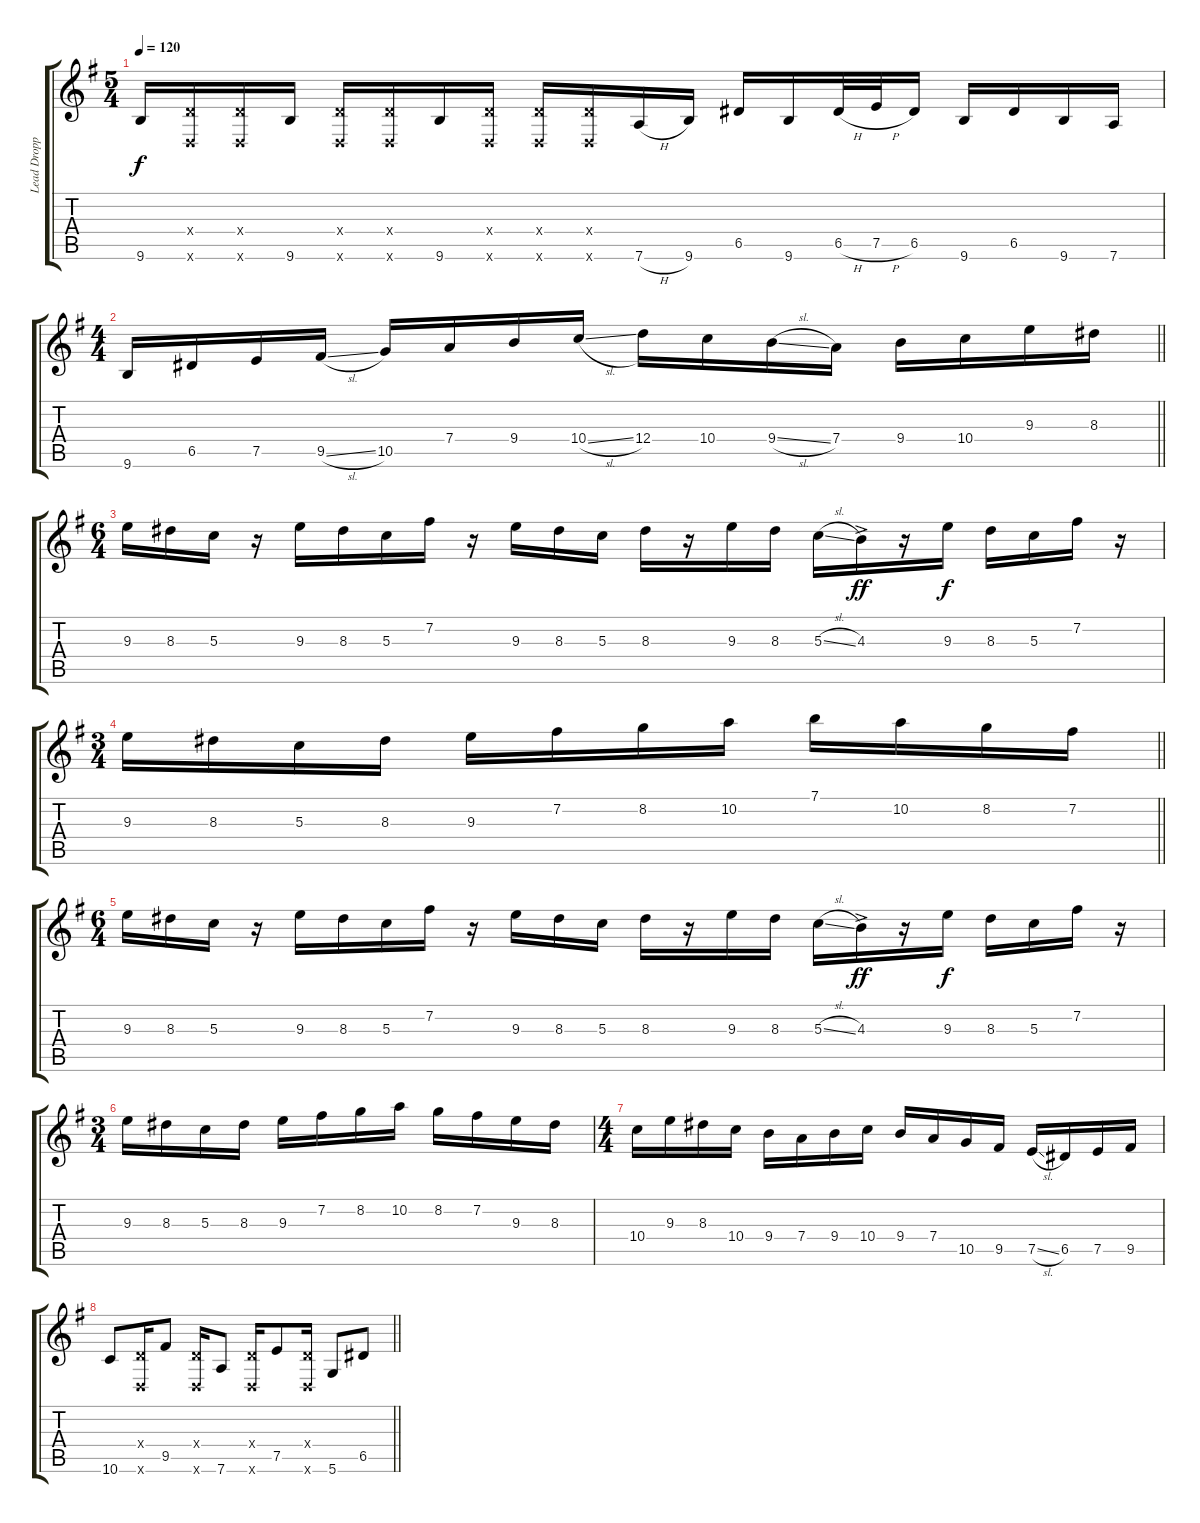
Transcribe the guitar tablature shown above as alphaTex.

\track ("Lead Dropped D " "Lead Dropp") {instrument distortionguitar}
\staff {score tabs}
\tuning (E4 B3 G3 D3 A2 D2) {hide}
\ts (5 4)
\tempo 120
\clef g2
\ks eminor
9.6.16{dy f} (0.4{x} 0.6{x}).16 (0.4{x} 0.6{x}).16 9.6.16 (0.4{x} 0.6{x}).16 (0.4{x} 0.6{x}).16 9.6.16 (0.4{x} 0.6{x}).16 (0.4{x} 0.6{x}).16 (0.4{x} 0.6{x}).16 7.6{h}.16 9.6.16 6.5.16 9.6.16 6.5{h}.32 7.5{h}.32 6.5.16 9.6.16 6.5.16 9.6.16 7.6.16 |
\ts (4 4)
\barLineRight lightlight
9.6.16 6.5.16 7.5.16 9.5{sl}.16 10.5.16 7.4.16 9.4.16 10.4{sl}.16 12.4.16 10.4.16 9.4{sl}.16 7.4.16 9.4.16 10.4.16 9.3.16 8.3.16 |
\ts (6 4)
\section ("" "")
9.3.16 8.3.16 5.3.16 r.16 9.3.16 8.3.16 5.3.16 7.2.16 r.16 9.3.16 8.3.16 5.3.16 8.3.16 r.16 9.3.16 8.3.16 5.3{sl}.16 4.3{ac}.16{dy ff} r.16 9.3.16{dy f} 8.3.16 5.3.16 7.2.16 r.16 |
\ts (3 4)
\barLineRight lightlight
9.3.16 8.3.16 5.3.16 8.3.16 9.3.16 7.2.16 8.2.16 10.2.16 7.1.16 10.2.16 8.2.16 7.2.16 |
\ts (6 4)
9.3.16 8.3.16 5.3.16 r.16 9.3.16 8.3.16 5.3.16 7.2.16 r.16 9.3.16 8.3.16 5.3.16 8.3.16 r.16 9.3.16 8.3.16 5.3{sl}.16 4.3{ac}.16{dy ff} r.16 9.3.16{dy f} 8.3.16 5.3.16 7.2.16 r.16 |
\ts (3 4)
9.3.16 8.3.16 5.3.16 8.3.16 9.3.16 7.2.16 8.2.16 10.2.16 8.2.16 7.2.16 9.3.16 8.3.16 |
\ts (4 4)
10.4.16 9.3.16 8.3.16 10.4.16 9.4.16 7.4.16 9.4.16 10.4.16 9.4.16 7.4.16 10.5.16 9.5.16 7.5{sl}.16 6.5.16 7.5.16 9.5.16 |
\barLineRight lightlight
10.6.8 (0.4{x} 0.6{x}).16 9.5.8 (0.4{x} 0.6{x}).16 7.6.8 (0.4{x} 0.6{x}).16 7.5.8 (0.4{x} 0.6{x}).16 5.6.8 6.5.8
